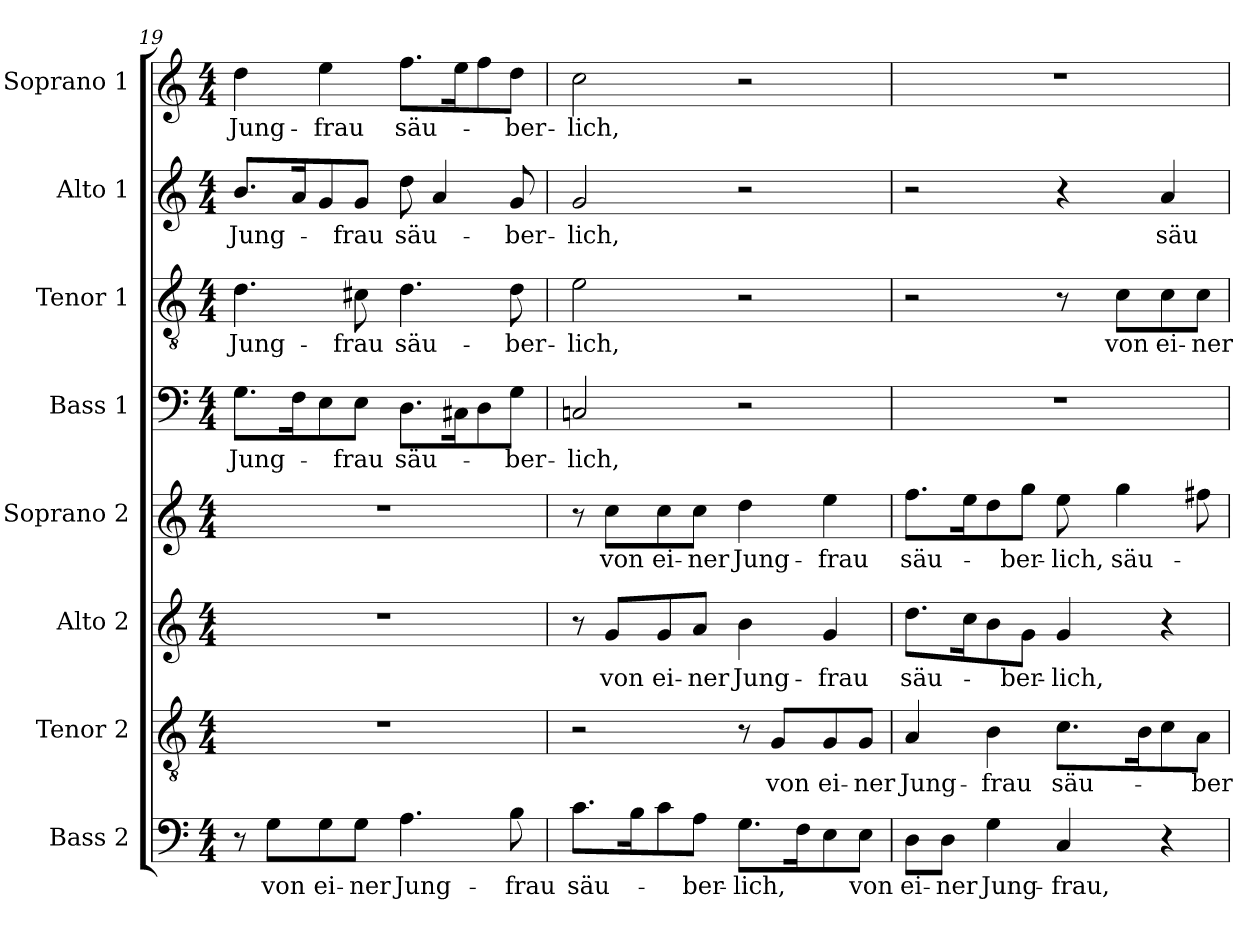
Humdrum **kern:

**kern	**text	**kern	**text	**kern	**text	**kern	**text	**kern	**text	**kern	**text	**kern	**text	**kern	**text
*part8	*part8	*part7	*part7	*part6	*part6	*part5	*part5	*part4	*part4	*part3	*part3	*part2	*part2	*part1	*part1
*staff8	*staff8	*staff7	*staff7	*staff6	*staff6	*staff5	*staff5	*staff4	*staff4	*staff3	*staff3	*staff2	*staff2	*staff1	*staff1
*I"Bass 2	*	*I"Tenor 2	*	*I"Alto 2	*	*I"Soprano 2	*	*I"Bass 1	*	*I"Tenor 1	*	*I"Alto 1	*	*I"Soprano 1	*
*I'B2	*	*I'T2	*	*I'A2	*	*I'S2	*	*I'B1	*	*I'T1	*	*I'A1	*	*I'S1	*
*clefF4	*	*clefGv2	*	*clefG2	*	*clefG2	*	*clefF4	*	*clefGv2	*	*clefG2	*	*clefG2	*
*	*	*ITrd7c12	*	*	*	*	*	*	*	*ITrd7c12	*	*	*	*	*
*k[]	*	*k[]	*	*k[]	*	*k[]	*	*k[]	*	*k[]	*	*k[]	*	*k[]	*
*C:	*	*C:	*	*C:	*	*C:	*	*C:	*	*C:	*	*C:	*	*C:	*
*M4/4	*	*M4/4	*	*M4/4	*	*M4/4	*	*M4/4	*	*M4/4	*	*M4/4	*	*M4/4	*
=19	=19	=19	=19	=19	=19	=19	=19	=19	=19	=19	=19	=19	=19	=19	=19
!	!	!	!	!	!	!	!	!	!LO:LY:b:color=#000000	!	!	!	!	!	!
!	!	!	!	!	!	!	!	!	!	!	!LO:LY:b:color=#000000	!	!	!	!
!	!	!	!	!	!	!	!	!	!	!	!	!	!LO:LY:b:color=#000000	!	!
!	!	!	!	!	!	!	!	!	!	!	!	!	!	!	!LO:LY:b:color=#000000
8r	.	1r	.	1r	.	1r	.	8.Gi\L	Jung-	4.Di\	Jung-	8.bi/L	Jung-	4ddi\	Jung-
!	!LO:LY:b:color=#000000	!	!	!	!	!	!	!	!	!	!	!	!	!	!
8Gi\L	von	.	.	.	.	.	.	.	.	.	.	.	.	.	.
.	.	.	.	.	.	.	.	16Fi\k	.	.	.	16ai/k	.	.	.
!	!LO:LY:b:color=#000000	!	!	!	!	!	!	!	!	!	!	!	!	!	!
!	!	!	!	!	!	!	!	!	!	!	!	!	!	!	!LO:LY:b:color=#000000
8Gi\	ei-	.	.	.	.	.	.	8Ei\	.	.	.	8gi/	.	4eei\	-frau
!	!LO:LY:b:color=#000000	!	!	!	!	!	!	!	!	!	!	!	!	!	!
!	!	!	!	!	!	!	!	!	!LO:LY:b:color=#000000	!	!	!	!	!	!
!	!	!	!	!	!	!	!	!	!	!	!LO:LY:b:color=#000000	!	!	!	!
!	!	!	!	!	!	!	!	!	!	!	!	!	!LO:LY:b:color=#000000	!	!
8Gi\J	-ner	.	.	.	.	.	.	8Ei\J	-frau	8C#Xi\	-frau	8gi/J	-frau	.	.
!	!LO:LY:b:color=#000000	!	!	!	!	!	!	!	!	!	!	!	!	!	!
!	!	!	!	!	!	!	!	!	!LO:LY:b:color=#000000	!	!	!	!	!	!
!	!	!	!	!	!	!	!	!	!	!	!LO:LY:b:color=#000000	!	!	!	!
!	!	!	!	!	!	!	!	!	!	!	!	!	!LO:LY:b:color=#000000	!	!
!	!	!	!	!	!	!	!	!	!	!	!	!	!	!	!LO:LY:b:color=#000000
4.Ai\	Jung-	.	.	.	.	.	.	8.Di\L	säu-	4.Di\	säu-	8ddi\	säu-	8.ffi\L	säu-
.	.	.	.	.	.	.	.	.	.	.	.	4ai/	.	.	.
.	.	.	.	.	.	.	.	16C#Xi\k	.	.	.	.	.	16eei\k	.
.	.	.	.	.	.	.	.	8Di\	.	.	.	.	.	8ffi\	.
!	!LO:LY:b:color=#000000	!	!	!	!	!	!	!	!	!	!	!	!	!	!
!	!	!	!	!	!	!	!	!	!LO:LY:b:color=#000000	!	!	!	!	!	!
!	!	!	!	!	!	!	!	!	!	!	!LO:LY:b:color=#000000	!	!	!	!
!	!	!	!	!	!	!	!	!	!	!	!	!	!LO:LY:b:color=#000000	!	!
!	!	!	!	!	!	!	!	!	!	!	!	!	!	!	!LO:LY:b:color=#000000
8Bi\	-frau	.	.	.	.	.	.	8Gi\J	-ber-	8Di\	-ber-	8gi/	-ber-	8ddi\J	-ber-
=20	=20	=20	=20	=20	=20	=20	=20	=20	=20	=20	=20	=20	=20	=20	=20
!	!LO:LY:b:color=#000000	!	!	!	!	!	!	!	!	!	!	!	!	!	!
!	!	!	!	!	!	!	!	!	!LO:LY:b:color=#000000	!	!	!	!	!	!
!	!	!	!	!	!	!	!	!	!	!	!LO:LY:b:color=#000000	!	!	!	!
!	!	!	!	!	!	!	!	!	!	!	!	!	!LO:LY:b:color=#000000	!	!
!	!	!	!	!	!	!	!	!	!	!	!	!	!	!	!LO:LY:b:color=#000000
8.ci\L	säu-	2r	.	8r	.	8r	.	2Cni/	-lich,	2Ei\	-lich,	2gi/	-lich,	2cci\	-lich,
!	!	!	!	!	!LO:LY:b:color=#000000	!	!	!	!	!	!	!	!	!	!
!	!	!	!	!	!	!	!LO:LY:b:color=#000000	!	!	!	!	!	!	!	!
.	.	.	.	8gi/L	von	8cci\L	von	.	.	.	.	.	.	.	.
16Bi\k	.	.	.	.	.	.	.	.	.	.	.	.	.	.	.
!	!	!	!	!	!LO:LY:b:color=#000000	!	!	!	!	!	!	!	!	!	!
!	!	!	!	!	!	!	!LO:LY:b:color=#000000	!	!	!	!	!	!	!	!
8ci\	.	.	.	8gi/	ei-	8cci\	ei-	.	.	.	.	.	.	.	.
!	!LO:LY:b:color=#000000	!	!	!	!	!	!	!	!	!	!	!	!	!	!
!	!	!	!	!	!LO:LY:b:color=#000000	!	!	!	!	!	!	!	!	!	!
!	!	!	!	!	!	!	!LO:LY:b:color=#000000	!	!	!	!	!	!	!	!
8Ai\J	-ber-	.	.	8ai/J	-ner	8cci\J	-ner	.	.	.	.	.	.	.	.
!	!LO:LY:b:color=#000000	!	!	!	!	!	!	!	!	!	!	!	!	!	!
!	!	!	!	!	!LO:LY:b:color=#000000	!	!	!	!	!	!	!	!	!	!
!	!	!	!	!	!	!	!LO:LY:b:color=#000000	!	!	!	!	!	!	!	!
8.Gi\L	-lich,	8r	.	4bi\	Jung-	4ddi\	Jung-	2r	.	2r	.	2r	.	2r	.
!	!	!	!LO:LY:b:color=#000000	!	!	!	!	!	!	!	!	!	!	!	!
.	.	8GGi/L	von	.	.	.	.	.	.	.	.	.	.	.	.
16Fi\k	.	.	.	.	.	.	.	.	.	.	.	.	.	.	.
!	!	!	!LO:LY:b:color=#000000	!	!	!	!	!	!	!	!	!	!	!	!
!	!	!	!	!	!LO:LY:b:color=#000000	!	!	!	!	!	!	!	!	!	!
!	!	!	!	!	!	!	!LO:LY:b:color=#000000	!	!	!	!	!	!	!	!
8Ei\	.	8GGi/	ei-	4gi/	-frau	4eei\	-frau	.	.	.	.	.	.	.	.
!	!LO:LY:b:color=#000000	!	!	!	!	!	!	!	!	!	!	!	!	!	!
!	!	!	!LO:LY:b:color=#000000	!	!	!	!	!	!	!	!	!	!	!	!
8Ei\J	von	8GGi/J	-ner	.	.	.	.	.	.	.	.	.	.	.	.
!!LO:PB:g=z
=21	=21	=21	=21	=21	=21	=21	=21	=21	=21	=21	=21	=21	=21	=21	=21
!	!LO:LY:b:color=#000000	!	!	!	!	!	!	!	!	!	!	!	!	!	!
!	!	!	!LO:LY:b:color=#000000	!	!	!	!	!	!	!	!	!	!	!	!
!	!	!	!	!	!LO:LY:b:color=#000000	!	!	!	!	!	!	!	!	!	!
!	!	!	!	!	!	!	!LO:LY:b:color=#000000	!	!	!	!	!	!	!	!
8Di\L	ei-	4AAi/	Jung-	8.ddi\L	säu-	8.ffi\L	säu-	1r	.	2r	.	2r	.	1r	.
!	!LO:LY:b:color=#000000	!	!	!	!	!	!	!	!	!	!	!	!	!	!
8Di\J	-ner	.	.	.	.	.	.	.	.	.	.	.	.	.	.
.	.	.	.	16cci\k	.	16eei\k	.	.	.	.	.	.	.	.	.
!	!LO:LY:b:color=#000000	!	!	!	!	!	!	!	!	!	!	!	!	!	!
!	!	!	!LO:LY:b:color=#000000	!	!	!	!	!	!	!	!	!	!	!	!
4Gi\	Jung-	4BBi\	-frau	8bi\	.	8ddi\	.	.	.	.	.	.	.	.	.
!	!	!	!	!	!LO:LY:b:color=#000000	!	!	!	!	!	!	!	!	!	!
!	!	!	!	!	!	!	!LO:LY:b:color=#000000	!	!	!	!	!	!	!	!
.	.	.	.	8gi\J	-ber-	8ggi\J	-ber-	.	.	.	.	.	.	.	.
!	!LO:LY:b:color=#000000	!	!	!	!	!	!	!	!	!	!	!	!	!	!
!	!	!	!LO:LY:b:color=#000000	!	!	!	!	!	!	!	!	!	!	!	!
!	!	!	!	!	!LO:LY:b:color=#000000	!	!	!	!	!	!	!	!	!	!
!	!	!	!	!	!	!	!LO:LY:b:color=#000000	!	!	!	!	!	!	!	!
4Ci/	-frau,	8.Ci\L	säu-	4gi/	-lich,	8eei\	-lich,	.	.	8r	.	4r	.	.	.
!	!	!	!	!	!	!	!LO:LY:b:color=#000000	!	!	!	!	!	!	!	!
!	!	!	!	!	!	!	!	!	!	!	!LO:LY:b:color=#000000	!	!	!	!
.	.	.	.	.	.	4ggi\	säu-	.	.	8Ci\L	von	.	.	.	.
.	.	16BBi\k	.	.	.	.	.	.	.	.	.	.	.	.	.
!	!	!	!	!	!	!	!	!	!	!	!LO:LY:b:color=#000000	!	!	!	!
!	!	!	!	!	!	!	!	!	!	!	!	!	!LO:LY:b:color=#000000	!	!
4r	.	8Ci\	.	4r	.	.	.	.	.	8Ci\	ei-	4ai/	säu-	.	.
!	!	!	!LO:LY:b:color=#000000	!	!	!	!	!	!	!	!	!	!	!	!
!	!	!	!	!	!	!	!	!	!	!	!LO:LY:b:color=#000000	!	!	!	!
.	.	8AAi\J	-ber-	.	.	8ff#Xi\	.	.	.	8Ci\J	-ner	.	.	.	.
=	=	=	=	=	=	=	=	=	=	=	=	=	=	=	=
*-	*-	*-	*-	*-	*-	*-	*-	*-	*-	*-	*-	*-	*-	*-	*-
